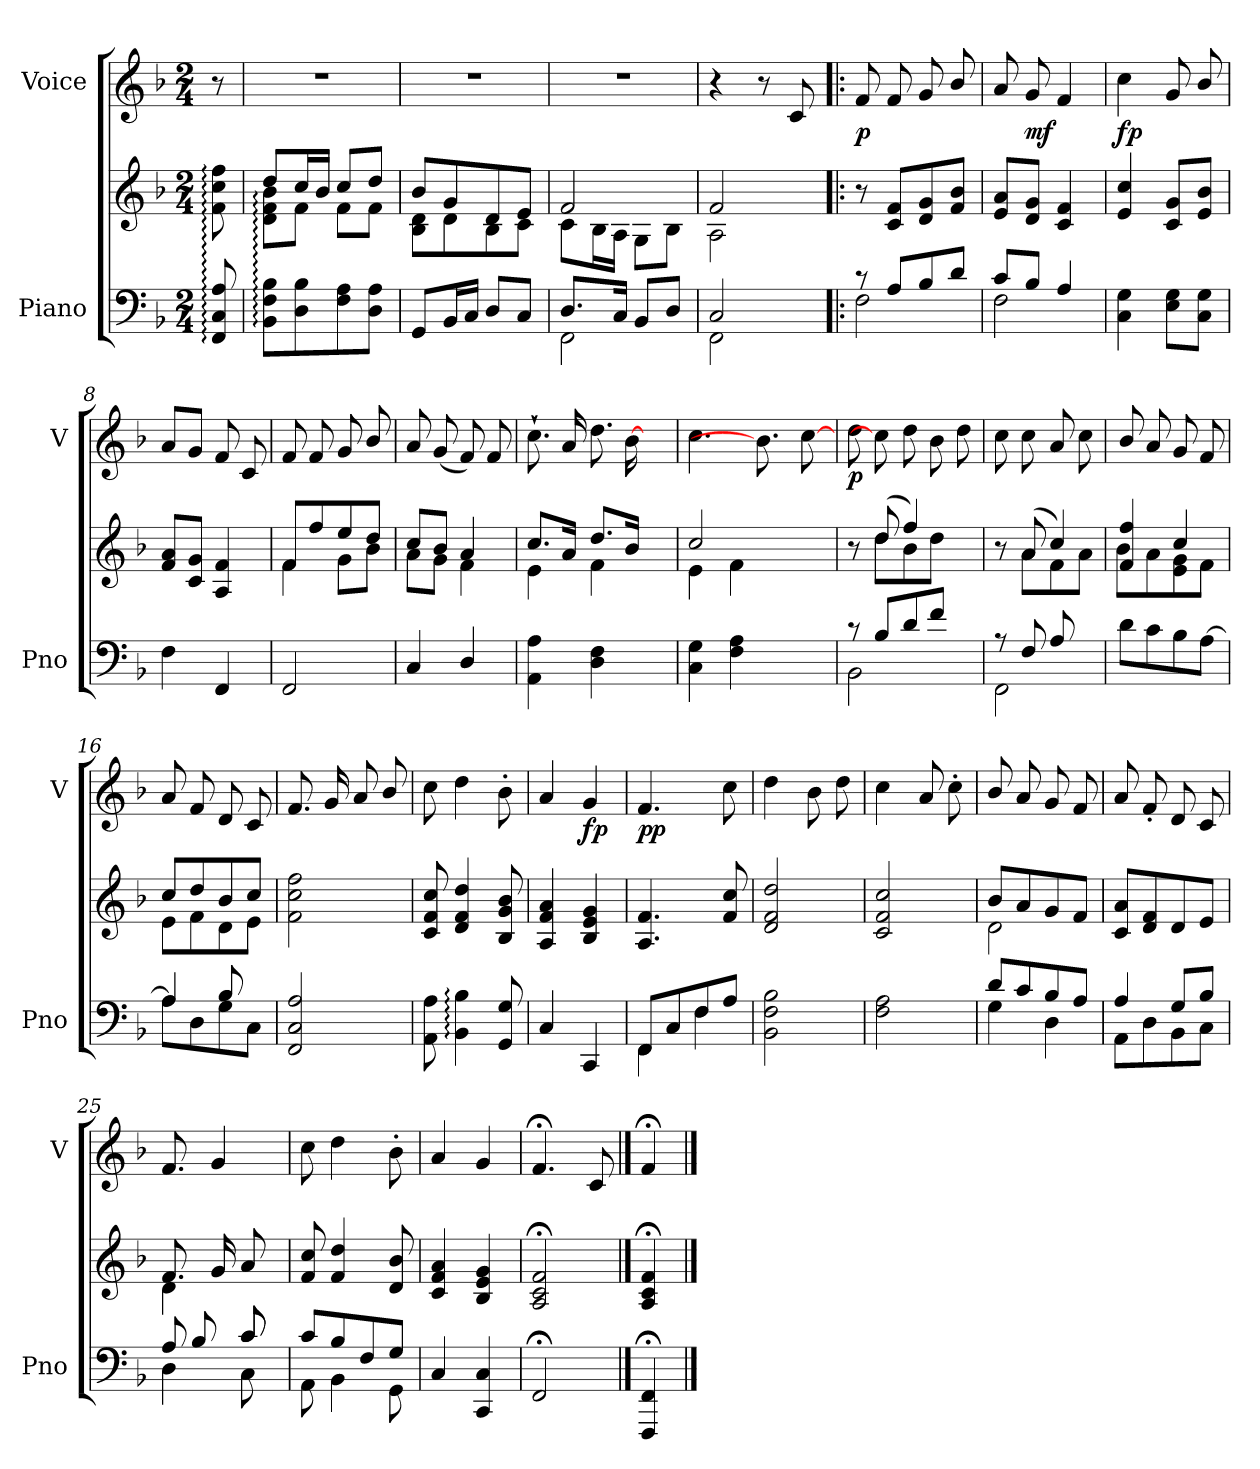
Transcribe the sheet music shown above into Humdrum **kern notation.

**kern	**kern	**kern	**dynam
*part2	*part2	*part1	*part1
*staff3	*staff2	*staff1	*staff1
*I"Piano	*	*I"Voice	*
*I'Pno	*	*I'V	*
*clefF4	*clefG2	*clefG2	*
*k[b-]	*k[b-]	*k[b-]	*
*M2/4	*M2/4	*M2/4	*
=	=	=	=
8FF/:: 8C/:: 8A/::	8f\:: 8cc\:: 8ff\::	8r	.
=1	=1	=1	=1
*	*^	*	*
8BB-\:: 8F\:: 8B-\::L	8dd/L	8d\:: 8f\:: 8b-\::L	2r	.
8D\ 8B-\	16cc/L	8f\J	.	.
.	16b-/JJ	.	.	.
8F\ 8A\	8cc/L	8f\L	.	.
8D\ 8A\J	8dd/J	8f\J	.	.
=2	=2	=2	=2	=2
8GG/L	8b-/L	8B-\ 8d\L	2r	.
16BB-/L	8g/	8d\	.	.
16C/JJ	.	.	.	.
8D/L	8d/	8B-\	.	.
8C/J	8e/J	8c\J	.	.
=3	=3	=3	=3	=3
*^	*	*	*	*
8.D/L	2FF\	2f/	8c\L	2r	.
.	.	.	16B-\L	.	.
16C/Jk	.	.	16A\JJ	.	.
8BB-/L	.	.	8G\L	.	.
8D/J	.	.	8B-\J	.	.
=4	=4	=4	=4	=4	=4
2C/	2FF\	2f/	2A\	4r	.
.	.	.	.	8r	.
.	.	.	.	8c/	.
*	*	*v	*v	*	*
!!LO:LB:g=z
=5!|:	=5!|:	=5!|:	=5!|:	=5!|:
!	!	!	!	!LO:DY:b
8r	2F\	8r	8f/	p
8A/L	.	8c/ 8f/L	8f/	.
8B-/	.	8d/ 8g/	8g/	.
8d/J	.	8f/ 8b-/J	8b-/	.
=6	=6	=6	=6	=6
8c/L	2F\	8e/ 8a/L	8a/	.
!	!	!	!	!LO:DY:b
8B-/J	.	8d/ 8g/J	8g/	mf
4A/	.	4c/ 4f/	4f/	.
*v	*v	*	*	*
=7	=7	=7	=7
!	!	!	!LO:DY:b
4C\ 4G\	4e/ 4cc/	4cc\	fp
8E\ 8G\L	8c/ 8g/L	8g/	.
8C\ 8G\J	8e/ 8b-/J	8b-/	.
=8	=8	=8	=8
4F\	8f/ 8a/L	8a/L	.
.	8c/ 8g/J	8g/J	.
4FF/	4A/ 4f/	8f/	.
.	.	8c/	.
=9	=9	=9	=9
*	*^	*	*
2FF/	8f/L	4f\	8f/	.
.	8ff/	.	8f/	.
.	8ee/	8g\L	8g/	.
.	8dd/J	8b-\J	8b-/	.
!!LO:LB:g=z
=10	=10	=10	=10	=10
4C/	8cc/L	8a\L	8a/	.
.	8b-/J	8g\J	(>8g/	.
4D/	4a/	4f\	8f/)	.
.	.	.	8f/	.
=11	=11	=11	=11	=11
4AA\ 4A\	8.cc/L	4e\	8.cc''\	.
.	16a/Jk	.	16a/	.
4D\ 4F\	8.dd/L	4f\	8.dd\	.
.	16b-/Jk	.	[16b-\	.
8.ryy	8.ryy	8.ryy	8.ryy	.
=12	=12	=12	=12	=12
4C\ 4G\	2cc/	4e\	4.cc\	.
4F\ 4A\	.	4f\	.	.
.	.	.	8.b-\]	.
8ryy	8ryy	16ryy	.	.
.	.	8ryy	[8cc\	.
16ryy	16ryy	.	.	.
=13	=13	=13	=13	=13
*^	*	*	*	*
!	!	!	!	!	!LO:DY:b
8r	2BB-\	8r	8ryy	8dd\	p
8B-/L	.	(>8dd/	8dd\L	8cc\]	.
8d/	.	4ff/)	8b-\	8dd\	.
8f/J	.	.	8dd\J	8b-\	.
8ryy	8ryy	8ryy	8ryy	8dd\	.
!!LO:PB:g=z
=14	=14	=14	=14	=14	=14
*	*	*	*^	*	*
8r	2FF\	8r	8ryy	4.ryy	8cc\	.
8F/L	.	(>8a/	8a\L	.	8cc\	.
8A/	.	4cc/)	8f\	.	8a/	.
8ryy	.	.	8a\J	8a\J	8cc\	.
*v	*v	*	*	*	*	*
*	*	*v	*v	*	*
=15	=15	=15	=15	=15
8d\L	4f/ 4ff/	8b-\L	8b-/	.
8c\	.	8a\	8a/	.
8B-\	4cc/	8e\ 8g\	8g/	.
[<8A\J	.	8f\J	8f/	.
=16	=16	=16	=16	=16
*^	*	*^	*	*
8A\L]	4A/	8cc/L	8e\L	4.ryy	8a/	.
8D\	.	8dd/	8f\	.	8f/	.
8G\	8B-/L	8b-/	8d\	.	8d/	.
8C\J	8ryy	8cc/J	8e\J	8e\J	8c/	.
*v	*v	*	*	*	*	*
*	*v	*v	*v	*	*
=17	=17	=17	=17
2FF/ 2C/ 2A/	2f\ 2cc\ 2ff\	8.f/	.
.	.	16g/	.
.	.	8a/	.
.	.	8b-/	.
!!LO:LB:g=z
=18	=18	=18	=18
8AA\ 8A\	8c/ 8f/ 8cc/	8cc\	.
4BB-\:: 4B-\::	4d/ 4f/ 4dd/	4dd\	.
8GG/ 8G/	8B-/ 8g/ 8b-/	8b-'\	.
=19	=19	=19	=19
4C/	4A/ 4f/ 4a/	4a/	.
!	!	!	!LO:DY:b
4CC/	4B-/ 4e/ 4g/	4g/	fp
=20	=20	=20	=20
*^	*	*	*
!	!	!	!	!LO:DY:b
8FF/L	4FF\	4.A/ 4.f/	4.f/	pp
8C/	.	.	.	.
8F/	4F\	.	.	.
8A/J	.	8f/ 8cc/	8cc\	.
*v	*v	*	*	*
=21	=21	=21	=21
2BB-\ 2F\ 2B-\	2d/ 2f/ 2dd/	4dd\	.
.	.	8b-\	.
.	.	8dd\	.
=22	=22	=22	=22
2F\ 2A\	2c/ 2f/ 2cc/	4cc\	.
.	.	8a/	.
.	.	8cc'\	.
=23	=23	=23	=23
*^	*^	*	*
8d/L	4G\	8b-/L	2d\	8b-/	.
8c/	.	8a/	.	8a/	.
8B-/	4D\	8g/	.	8g/	.
8A/J	.	8f/J	.	8f/	.
*	*	*v	*v	*	*
!!LO:LB:g=z
=24	=24	=24	=24	=24
4A/	8AA\L	8c/ 8a/L	8a/	.
.	8D\	8d/ 8f/	8f'/	.
8G/L	8BB-\	8d/	8d/	.
8B-/J	8C\J	8e/J	8c/	.
=25	=25	=25	=25	=25
*	*^	*^	*	*
8A/	4D\	4ryy	8.f/	4d\	8.f/	.
8B-/	.	.	.	.	.	.
.	.	.	16g/	.	4g/	.
8c/	8C\	8c/	8a/	8.ryy	.	.
16ryy	16ryy	16ryy	16ryy	.	.	.
*	*v	*v	*	*	*	*
*	*	*v	*v	*	*
=26	=26	=26	=26	=26
8c/L	8AA\	8f/ 8cc/	8cc\	.
8B-/	4BB-\	4f/ 4dd/	4dd\	.
8F/	.	.	.	.
8G/J	8GG\	8d/ 8b-/	8b-'\	.
*v	*v	*	*	*
=27	=27	=27	=27
4C/	4c/ 4f/ 4a/	4a/	.
4CC/ 4C/	4B-/ 4e/ 4g/	4g/	.
=28	=28	=28	=28
2FF;</	2A/;< 2c/;< 2f/;<	4.f;</	.
.	.	8c/	.
==29	==29	==29	==29
4FFF/;< 4FF/;<	4A/;< 4c/;< 4f/;<	4f;</	.
==	==	==	==
*-	*-	*-	*-
